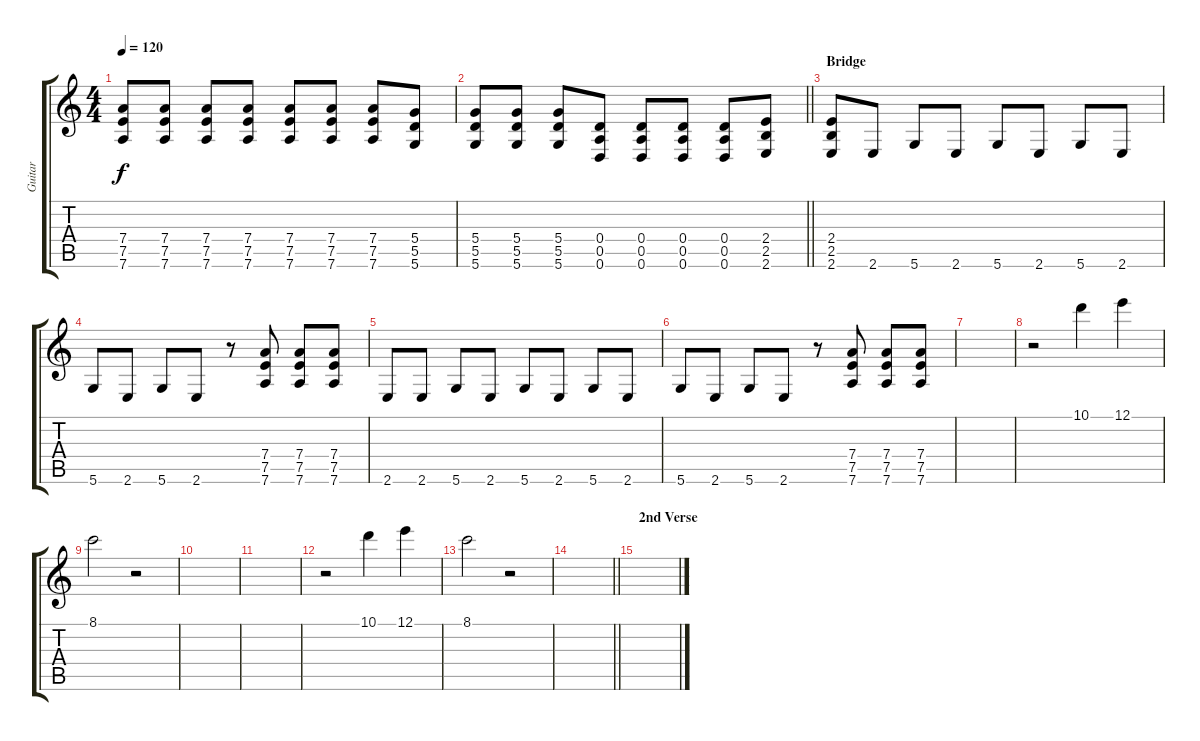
\track ("Guitar" "Guitar") {instrument distortionguitar}
\staff {score tabs}
\tuning (E4 B3 G3 D3 A2 D2) {hide}
\ts (4 4)
\tempo 120
\clef g2
\ks c
(7.4 7.5 7.6).8{dy f} (7.4 7.5 7.6).8 (7.4 7.5 7.6).8 (7.4 7.5 7.6).8 (7.4 7.5 7.6).8 (7.4 7.5 7.6).8 (7.4 7.5 7.6).8 (5.4 5.5 5.6).8 |
\barLineRight lightlight
(5.4 5.5 5.6).8 (5.4 5.5 5.6).8 (5.4 5.5 5.6).8 (0.4 0.5 0.6).8 (0.4 0.5 0.6).8 (0.4 0.5 0.6).8 (0.4 0.5 0.6).8 (2.4 2.5 2.6).8 |
\section ("" "Bridge")
(2.4 2.5 2.6).8 2.6.8 5.6.8 2.6.8 5.6.8 2.6.8 5.6.8 2.6.8 |
5.6.8 2.6.8 5.6.8 2.6.8 r.8 (7.4 7.5 7.6).8 (7.4 7.5 7.6).8 (7.4 7.5 7.6).8 |
2.6.8 2.6.8 5.6.8 2.6.8 5.6.8 2.6.8 5.6.8 2.6.8 |
5.6.8 2.6.8 5.6.8 2.6.8 r.8 (7.4 7.5 7.6).8 (7.4 7.5 7.6).8 (7.4 7.5 7.6).8 |
|
r.2{volume 13 instrument sitar} 10.1.4 12.1.4 |
8.1.2 r.2 |
|
|
r.2 10.1.4 12.1.4 |
8.1.2 r.2 |
\barLineRight lightlight
|
\section ("" "2nd Verse")
